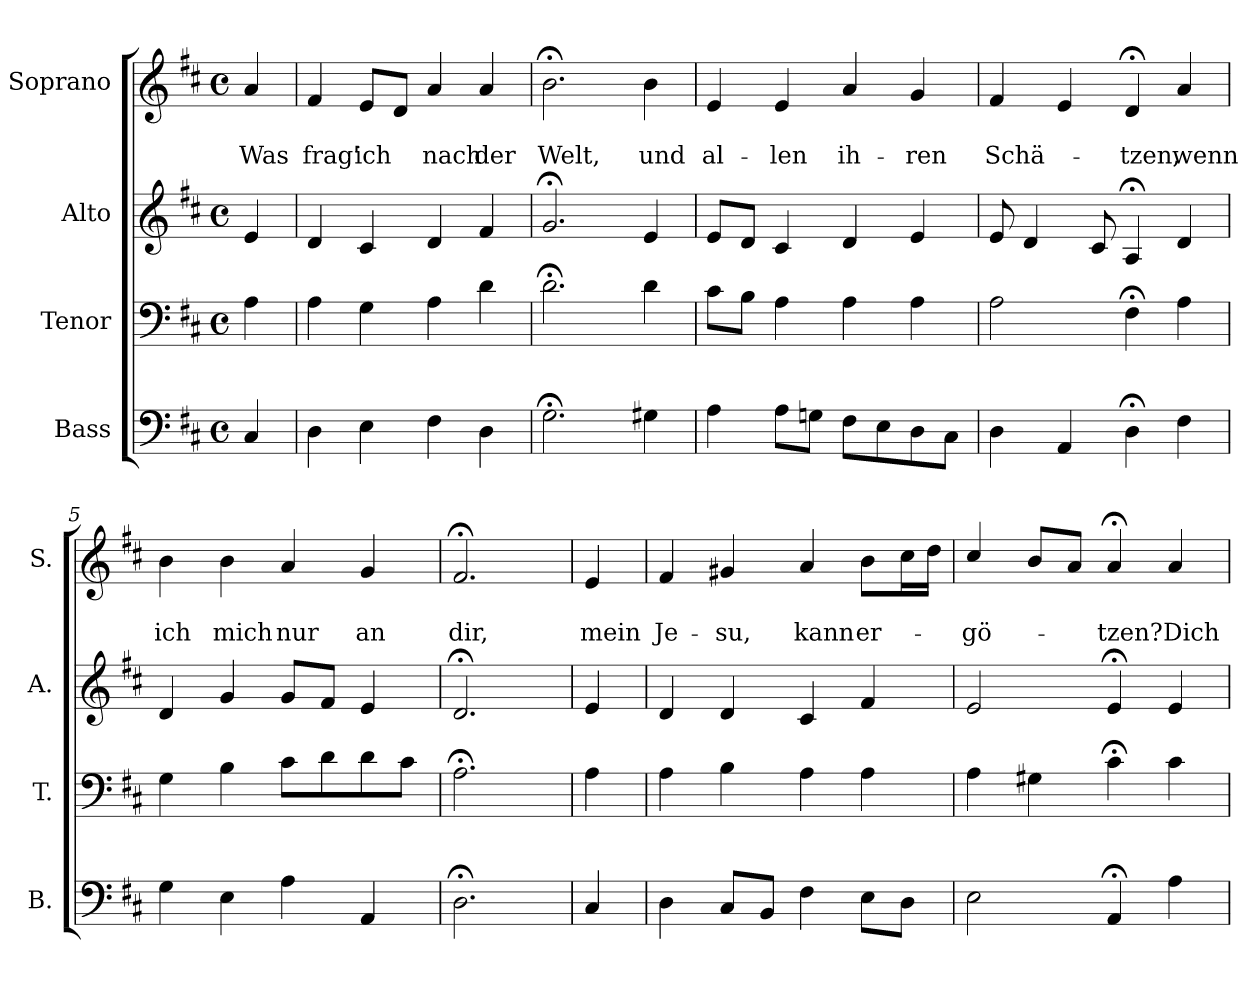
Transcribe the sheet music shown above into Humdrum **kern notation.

**kern	**kern	**kern	**kern	**text	**text
*part4	*part3	*part2	*part1	*part1	*part1
*staff4	*staff3	*staff2	*staff1	*staff1	*staff1
*I"Bass	*I"Tenor	*I"Alto	*I"Soprano	*	*
*I'B.	*I'T.	*I'A.	*I'S.	*	*
*clefF4	*clefF4	*clefG2	*clefG2	*	*
*k[f#c#]	*k[f#c#]	*k[f#c#]	*k[f#c#]	*	*
*D:	*D:	*D:	*D:	*	*
*M4/4	*M4/4	*M4/4	*M4/4	*	*
*met(c)	*met(c)	*met(c)	*met(c)	*	*
=	=	=	=	=	=
4C#/	4A\	4e/	4a/	.	Was
=1	=1	=1	=1	=1	=1
4D\	4A\	4d/	4f#/	.	frag'
4E\	4G\	4c#/	8e/L	.	ich
.	.	.	8d/J	.	.
4F#\	4A\	4d/	4a/	.	nach
4D\	4d\	4f#/	4a/	.	der
=2	=2	=2	=2	=2	=2
2.G;<\	2.d;<\	2.g;</	2.b;<\	.	Welt,
4G#X\	4d\	4e/	4b\	.	und
=3	=3	=3	=3	=3	=3
4A\	8c#\L	8e/L	4e/	.	al-
.	8B\J	8d/J	.	.	.
8A\L	4A\	4c#/	4e/	.	-len
8Gn\J	.	.	.	.	.
8F#\L	4A\	4d/	4a/	.	ih-
8E\	.	.	.	.	.
8D\	4A\	4e/	4g/	.	-ren
8C#\J	.	.	.	.	.
=4	=4	=4	=4	=4	=4
4D\	2A\	8e/	4f#/	.	Schä-
.	.	4d/	.	.	.
4AA/	.	.	4e/	.	.
.	.	8c#/	.	.	.
4D;<\	4F#;<\	4A;</	4d;</	.	-tzen,
4F#\	4A\	4d/	4a/	.	wenn
=5	=5	=5	=5	=5	=5
4G\	4G\	4d/	4b\	.	ich
4E\	4B\	4g/	4b\	.	mich
4A\	8c#\L	8g/L	4a/	.	nur
.	8d\	8f#/J	.	.	.
4AA/	8d\	4e/	4g/	.	an
.	8c#\J	.	.	.	.
=6	=6	=6	=6	=6	=6
2.D;<\	2.A;<\	2.d;</	2.f#;</	.	dir,
!!LO:LB:g=z
=6a	=6a	=6a	=6a	=6a	=6a
4C#/	4A\	4e/	4e/	.	mein
=7	=7	=7	=7	=7	=7
4D\	4A\	4d/	4f#/	.	Je-
8C#/L	4B\	4d/	4g#X/	.	-su,
8BB/J	.	.	.	.	.
4F#\	4A\	4c#/	4a/	.	kann
8E\L	4A\	4f#/	8b\L	.	er-
8D\J	.	.	16cc#\L	.	.
.	.	.	16dd\JJ	.	.
=8	=8	=8	=8	=8	=8
2E\	4A\	2e/	4cc#/	.	-gö-
.	4G#X\	.	8b/L	.	.
.	.	.	8a/J	.	.
4AA;</	4c#;<\	4e;</	4a;</	.	-tzen?
4A\	4c#\	4e/	4a/	.	Dich
=	=	=	=	=	=
*-	*-	*-	*-	*-	*-
